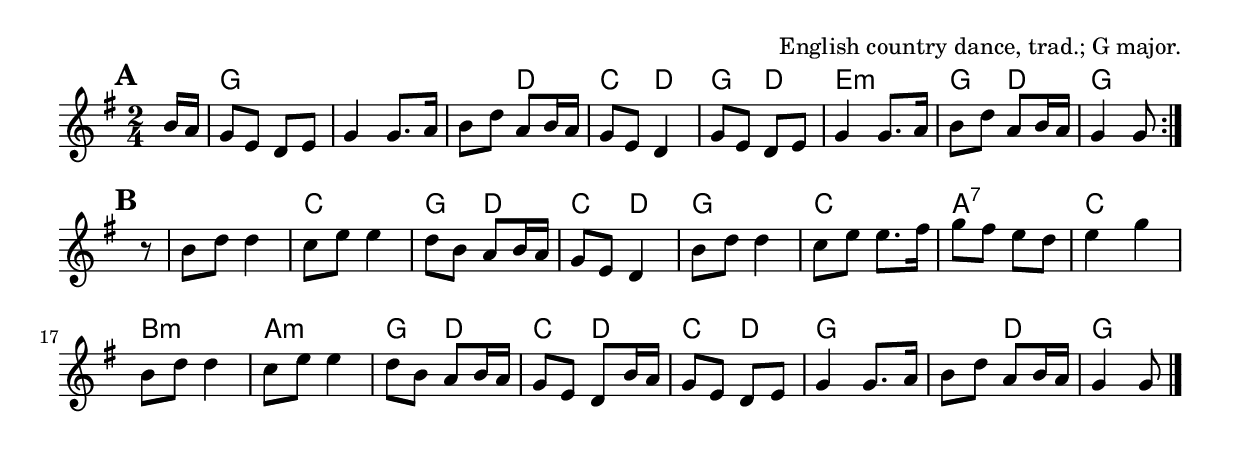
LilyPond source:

\version "2.18.2"
\include "util.ly"

\tocItem \markup "Salmon Tails"

\score {
  <<
    \relative b' {
      \time 2/4
      \key g \major

      \repeat volta 2 {
        \mark \default
        \partial 8 b16 a |
        g8 e d e |
        g4 g8. a16 |
        b8 d a b16 a |
        g8 e d4 |

        g8 e d e |
        g4 g8. a16 |
        b8 d a b16 a |
        g4 g8
      }

      \mark \default
      r8 |

      b8 d d4 |
      c8 e e4 |
      d8 b a b16 a |
      g8 e d4 |

      b'8 d d4 |
      c8 e e8. fis16 |
      g8 fis e d |
      e4 g4 |

      b,8 d d4 |
      c8 e e4 |
      d8 b a b16 a |
      g8 e d b'16 a |

      g8 e d e |
      g4 g8. a16 |
      b8 d a b16 a |
      g4 g8 \bar "|."
    }

    \chords {
      \time 2/4
      \set chordChanges = ##t

      \repeat volta 2 {
        \partial 8 s8
        g2 | g2 | g4 d4 | c4 d4 |
        g4 d4 | e2:m | g4 d4 | g4~g8
      }

      s8 |
      g2 | c2 | g4 d4 | c4 d4 |
      g2 | c2 | a2:7 | c2 |
      b2:m | a2:m | g4 d4 | c4 d4 |
      c4 d4 | g2 | g4 d4 | g4~g8
    }

  >>

  \header {
    title = "Salmon Tails"
    opus = "English country dance, trad.; G major."
  }
  \layout{indent=0}
  \midi{\tempo 4=180}
}

